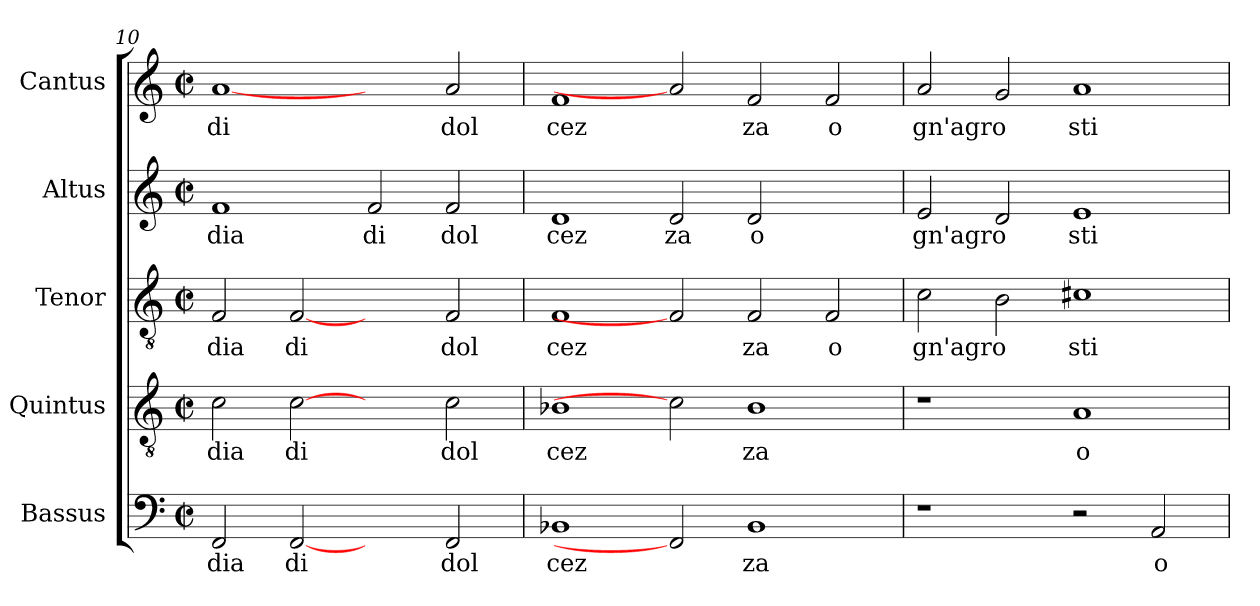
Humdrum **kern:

**kern	**text	**kern	**text	**kern	**text	**kern	**text	**kern	**text
*part5	*part5	*part4	*part4	*part3	*part3	*part2	*part2	*part1	*part1
*staff5	*staff5	*staff4	*staff4	*staff3	*staff3	*staff2	*staff2	*staff1	*staff1
*I"Bassus	*	*I"Quintus	*	*I"Tenor	*	*I"Altus	*	*I"Cantus	*
*clefF4	*	*clefGv2	*	*clefGv2	*	*clefG2	*	*clefG2	*
*k[]	*	*k[]	*	*k[]	*	*k[]	*	*k[]	*
*C:	*	*C:	*	*C:	*	*C:	*	*C:	*
*M2/2	*	*M2/2	*	*M2/2	*	*M2/2	*	*M2/2	*
*met(c|)	*	*met(c|)	*	*met(c|)	*	*met(c|)	*	*met(c|)	*
=10	=10	=10	=10	=10	=10	=10	=10	=10	=10
!	!LO:LY:b:cj	!	!LO:LY:b:cj	!	!LO:LY:b:cj	!	!LO:LY:b	!	!LO:LY:b:cj
2FF/	dia	2c\	dia	2F/	dia	1f	dia	[1a	di
!	!LO:LY:b:cj	!	!LO:LY:b:cj	!	!LO:LY:b:cj	!	!	!	!
[2FF	di	[2c	di	[2F	di	.	.	.	.
!	!	!	!	!	!	!	!LO:LY:b	!	!
2ryy	.	2ryy	.	2ryy	.	2f/	di	2ryy	.
!	!LO:LY:b:cj	!	!LO:LY:b:cj	!	!LO:LY:b:cj	!	!LO:LY:b	!	!LO:LY:b:cj
2FF/	dol	2c\	dol	2F/	dol	2f/	dol	2a/	dol
=11	=11	=11	=11	=11	=11	=11	=11	=11	=11
!	!LO:LY:b:cj	!	!LO:LY:b:cj	!	!LO:LY:b:cj	!	!LO:LY:b	!	!LO:LY:b:cj
1BB-X	cez	1B-X	cez	1F	cez	1d	cez	1f	cez
!	!	!	!	!	!	!	!LO:LY:b	!	!
2FF]	.	2c]	.	2F]	.	2d/	za	2a]	.
!	!LO:LY:b:cj	!	!LO:LY:b:cj	!	!LO:LY:b:cj	!	!LO:LY:b	!	!LO:LY:b:cj
1BB-	za	1B-	za	2F/	za	2d/	o	2f/	za
!	!	!	!	!	!LO:LY:b:cj	!	!	!	!LO:LY:b:cj
.	.	.	.	2F/	o	2ryy	.	2f/	o
=12	=12	=12	=12	=12	=12	=12	=12	=12	=12
!	!	!	!	!	!LO:LY:b:cj	!	!LO:LY:b	!	!LO:LY:b:cj
1r	.	1r	.	2c\	gn'agro	2e/	gn'agro	2a/	gn'agro
!	!	!	!	!	!LO:LY:b:cj	!	!LO:LY:b	!	!LO:LY:b:cj
.	.	.	.	2B\	.	2d/	.	2g/	.
!	!	!	!LO:LY:b:cj	!	!LO:LY:b:cj	!	!LO:LY:b	!	!LO:LY:b:cj
2r	.	1A	o	1c#X	sti	1e	sti	1a	sti
!	!LO:LY:b:cj	!	!	!	!	!	!	!	!
2AA/	o	.	.	.	.	.	.	.	.
=	=	=	=	=	=	=	=	=	=
*-	*-	*-	*-	*-	*-	*-	*-	*-	*-
